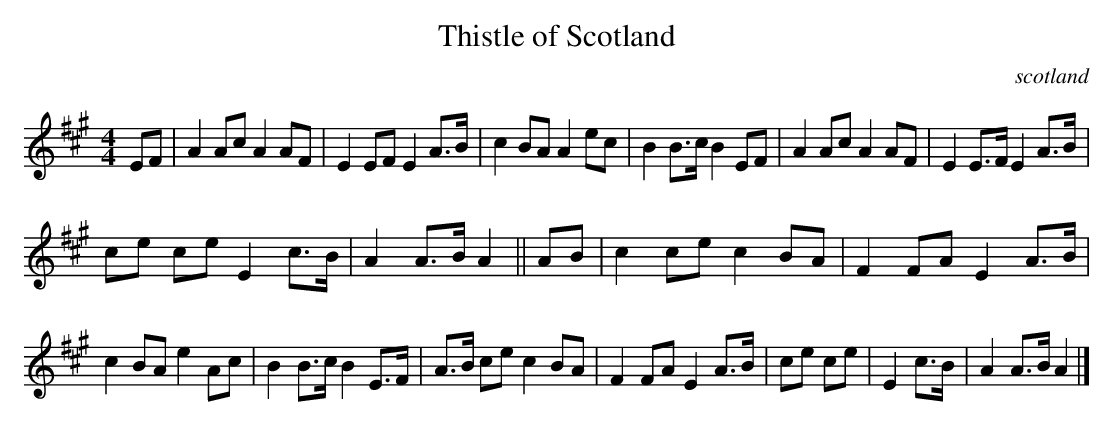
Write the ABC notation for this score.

X:1
T:Thistle of Scotland
O:scotland
M:4/4
K:A
EF|\
A2Ac A2AF|E2EF E2A>B|c2BA A2ec|B2B>c B2EF|\
A2Ac A2AF|E2E>F E2A>B|
ce ce E2 c>B|A2A>B A2||\
AB|\
c2ce c2BA|F2FA E2A>B|
c2BA e2Ac|B2B>c B2E>F|\
A>B ce c2BA|F2FA E2A>B|ce ce|E2c>B|A2A>B A2|]
